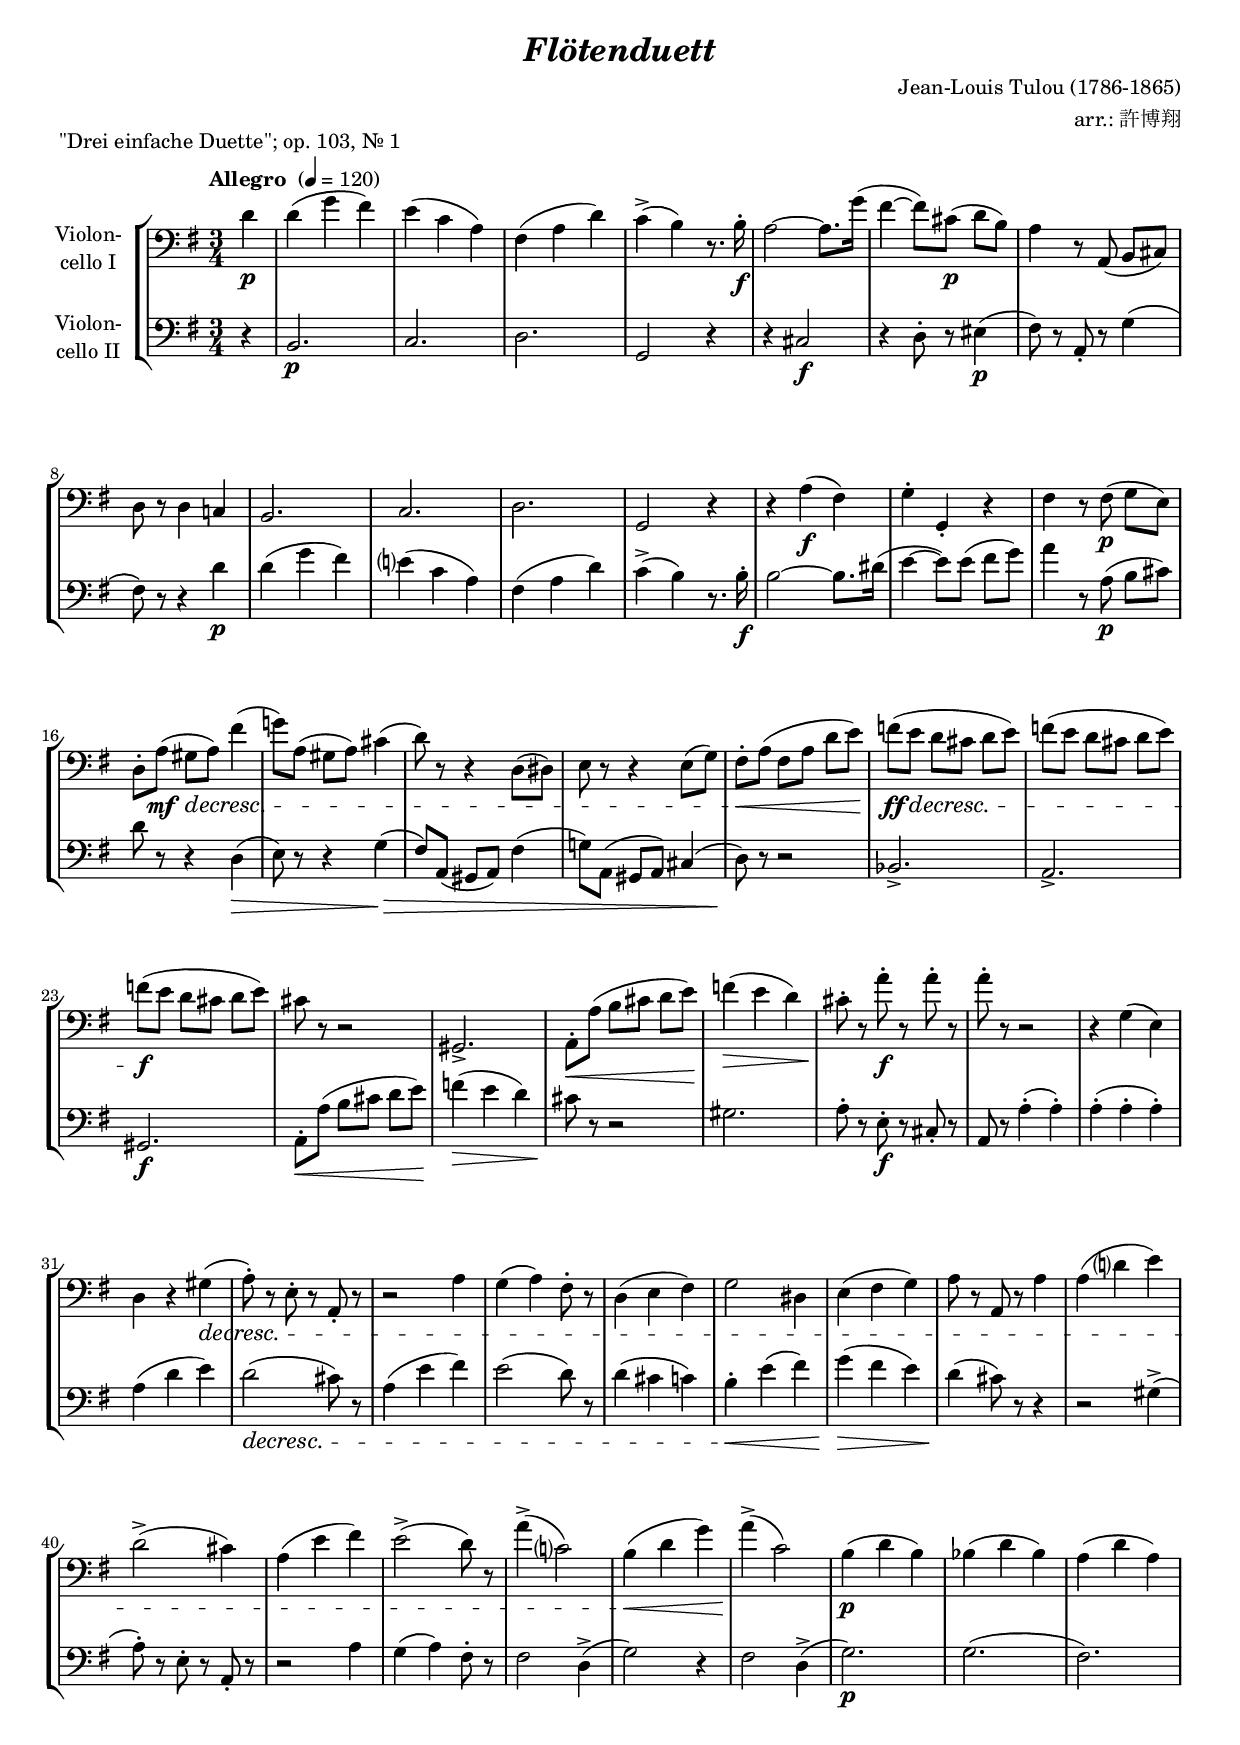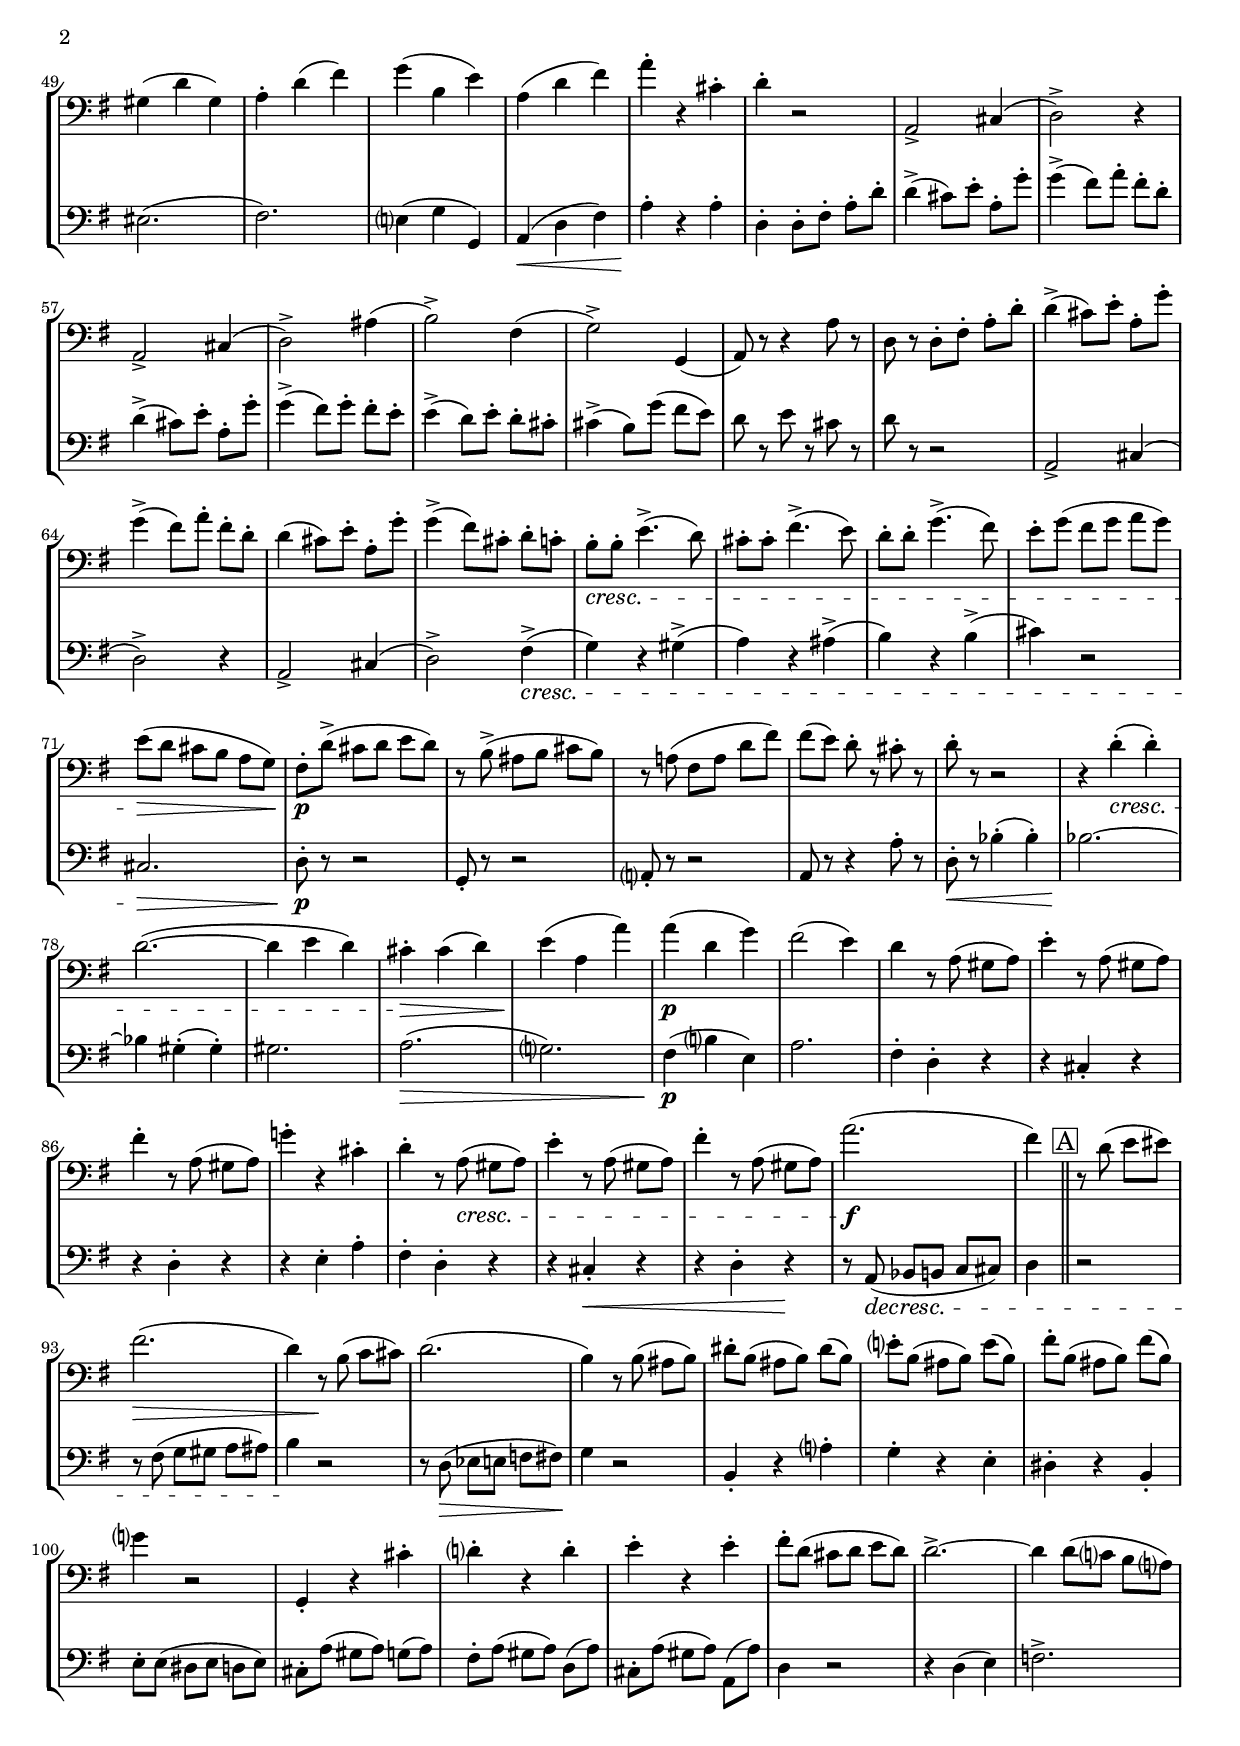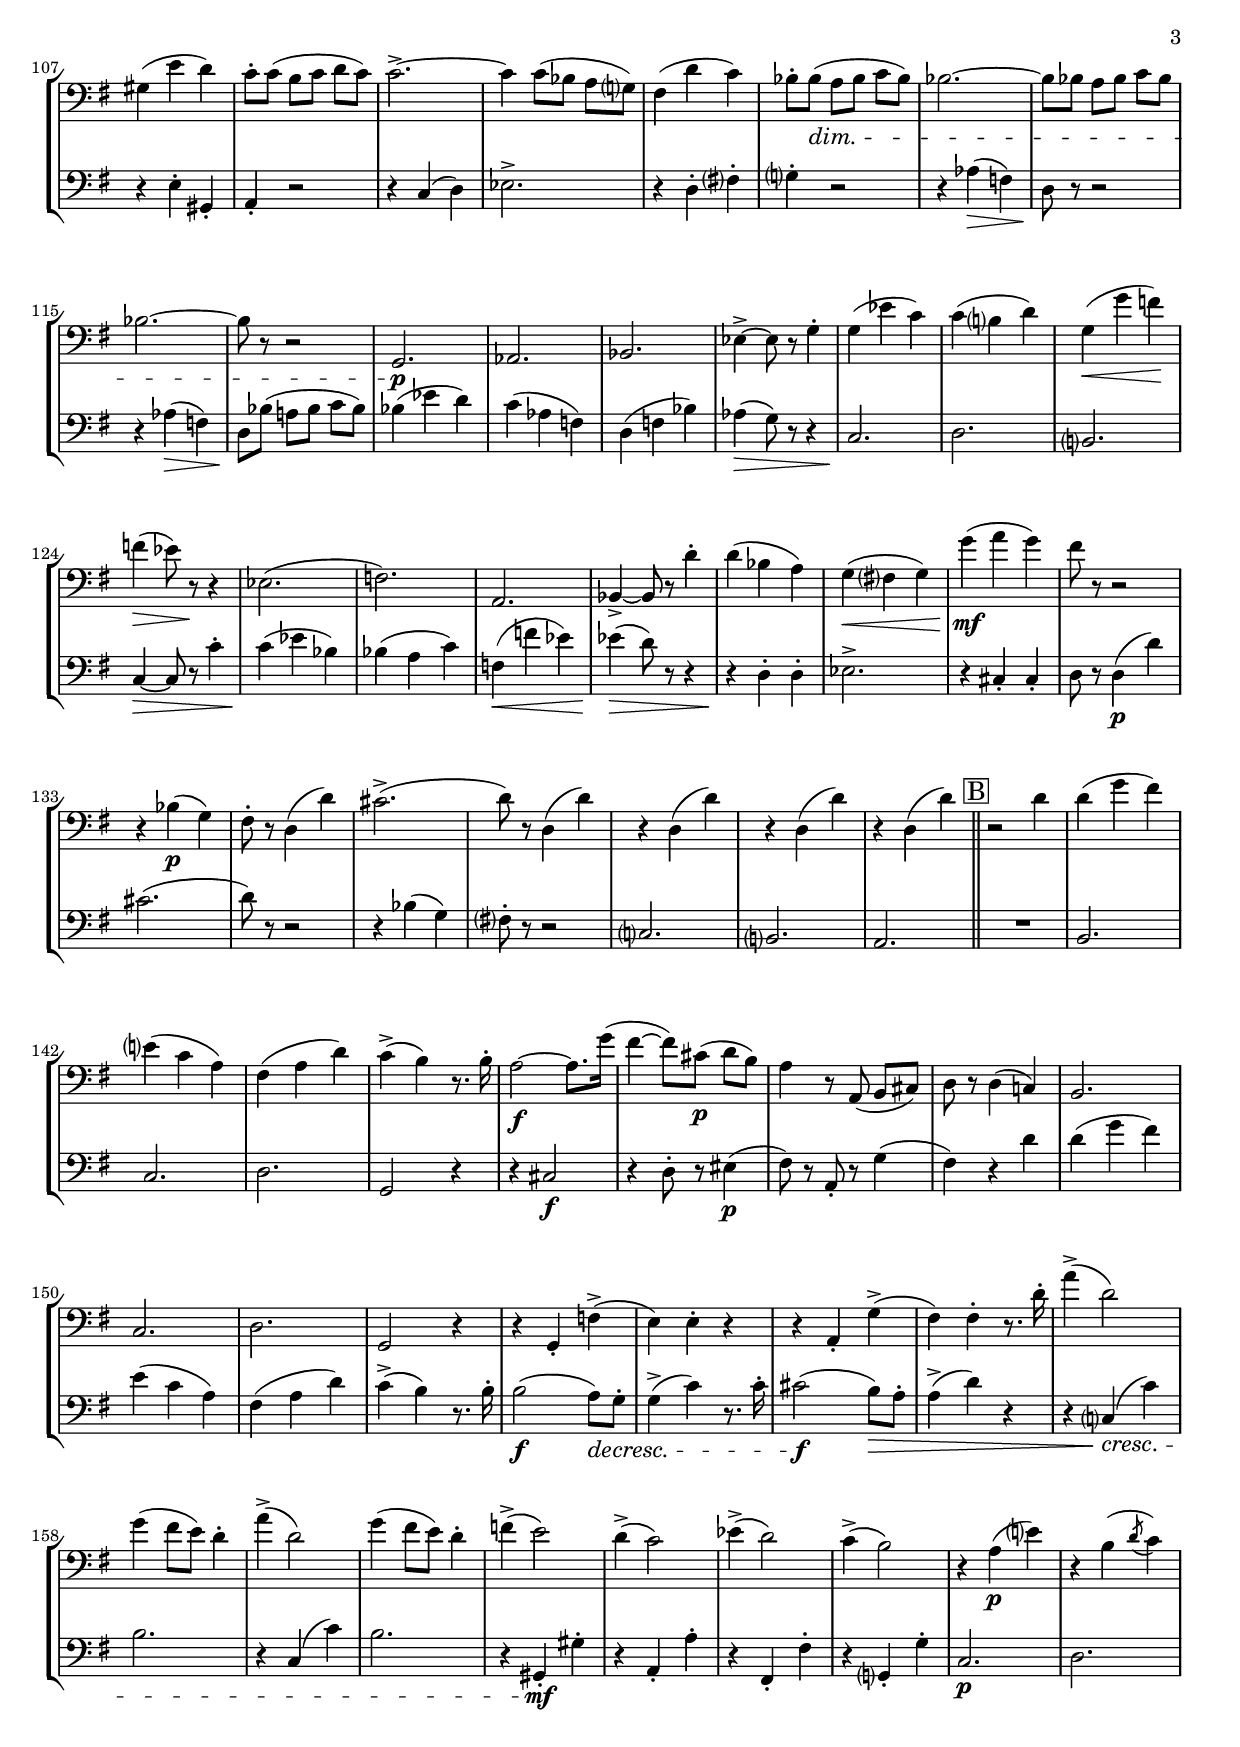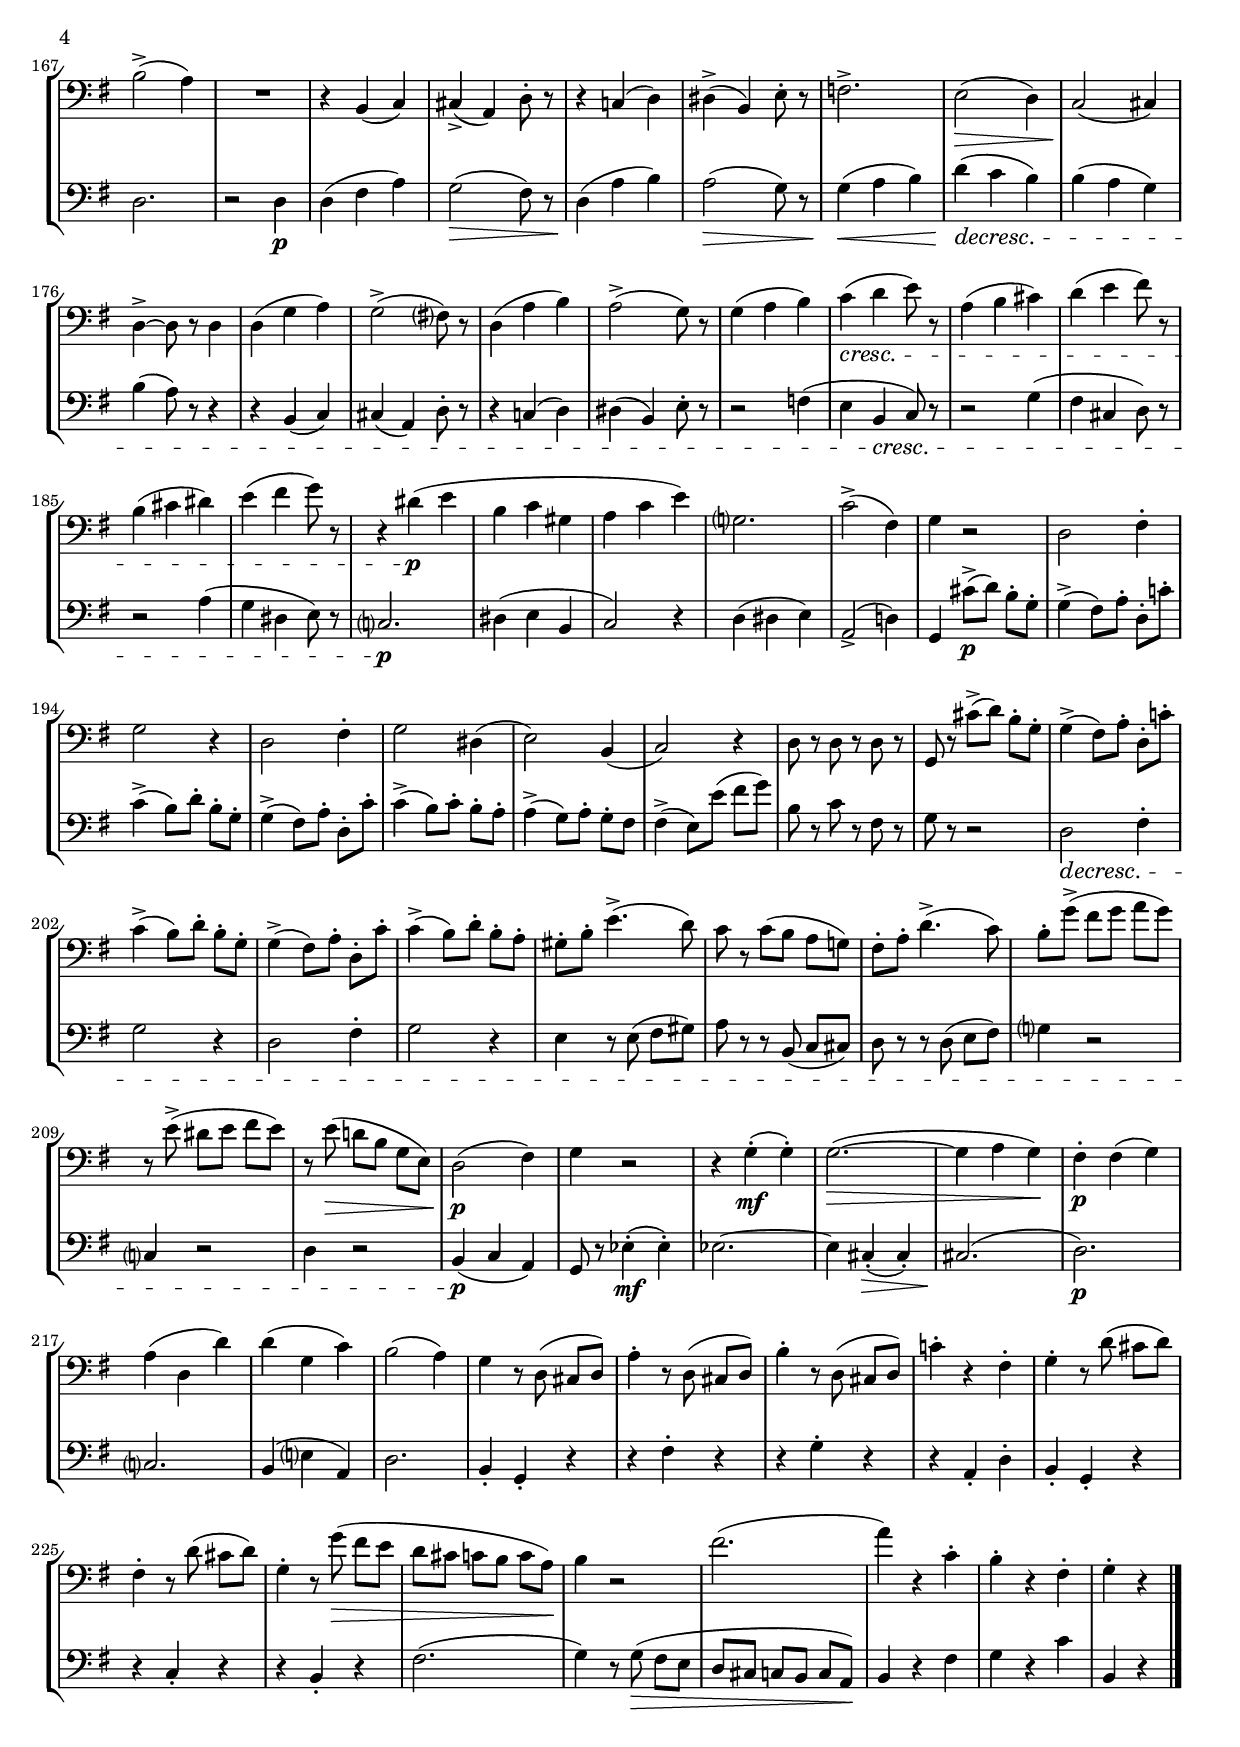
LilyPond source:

\version "2.18.2"
\include "deutsch.ly"
  
#(set-global-staff-size 18)

\header {
  title     = \markup \bold \italic "Flötenduett"
  composer  = "Jean-Louis Tulou (1786-1865)"
  arranger  = "arr.: 許博翔"
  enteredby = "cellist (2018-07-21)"
  piece     = "\"Drei einfache Duette\"; op. 103, Nr. 1"
}

voiceconsts = {
  \key g \major
  \time 3/4
  \clef "bass"
%  \numericTimeSignature
  \compressFullBarRests
  % Set default beaming for all staves
  \set Timing.beamExceptions = #'()
  \set Timing.baseMoment     = #(ly:make-moment 1 4)
  \set Timing.beatStructure  = #'(1 1 1)
  \tempo "Allegro " 4=120
}

micl = "clarinet"
mifl = "flute"
miob = "oboe"
mifh = "french horn"
misx = "tenor sax"
mist = "string ensemble 1"
miba = "cello"

boxa = { \bar "||" \mark \markup \box "A" }
boxb = { \bar "||" \mark \markup \box "B" }

va = \relative c' {
  \voiceconsts

  \partial 4 d4\p
  d( g fis)
  e( c a)
  fis( a d)
  c(-> h) r8. h16-.\f
  a2~ a8. g'16(
  fis4~ fis8) cis(\p d h)
  a4 r8 a,( h cis)
  
  d r d4 c!
  h2.
  c
  d
  g,2 r4
  r a'(\f fis)
  g-. g,-. r
  fis' r8 fis(\p g e)
  d-. a'(\mf gis\decresc a) fis'4(
  g!8) a,( gis a) cis4(
  
  d8) r r4 d,8( dis)
  e r r4 e8( g)
  fis-.\< a( fis a d e)\!
  f(\ff e\decresc d cis d e)
  f( e d cis d e)

  f(\f e d cis d e)
  cis r r2
  gis,2.->
  a8-.\< a'( h cis d e)\!
  f4(\> e d)
  cis8-.\! r a'-.\f r a-. r
  a-. r r2
  r4 g,( e)

  d r gis(\decresc
  a8)-. r e-. r a,-. r
  r2 a'4
  g( a) fis8-. r
  d4( e fis)
  g2 dis4
  e( fis g)
  a8 r a, r a'4
  a( d? e)

  d2(-> cis4)
  a( e' fis)
  e2(-> d8) r
  a'4(-> c,?2)
  h4(\< d g)
  a(->\! c,2)
  h4(\p d h)
  b( d b)
  a( d a)
  gis( d' gis,)

  a-. d( fis)
  g( h, e)
  a,( d fis)
  a-.\! r cis,-.
  d-. r2
  a,-> cis4(
  d2)-> r4
  a2-> cis4(
  d2)-> ais'4(
  h2)-> fis4(
  g2)-> g,4(

  a8) r r4 a'8 r
  d, r d-. fis-. a-. d-.
  d4(-> cis8) e-. a,-. g'-.
  g4(-> fis8) a-. fis-. d-.
  d4( cis8) e-. a,-. g'-.
  g4(-> fis8) cis-. d-. c-.

  h-.\cresc h-. e4.(-> d8)
  cis-. cis-. fis4.(-> e8)
  d-. d-. g4.(-> fis8)
  e-. g( fis g a g)
  e(\> d cis h a g)\!
  fis-.\p d'(-> cis d e d)

  r h(-> ais h cis h)
  r a!( fis a d fis)
  fis( e) d-. r cis-. r
  d-. r r2
  r4 d(-.\cresc d)-.
  d2.(~
  d4 e d)
  cis-.\> cis( d)

  e(\! a, a')
  a(\p d, g)
  fis2( e4)
  d r8 a( gis a)
  e'4-. r8 a,( gis a)
  fis'4-. r8 a,( gis a)
  g'!4-. r cis,-.
  d-. r8 a(\cresc gis a)

  e'4-. r8 a,( gis a)
  fis'4-. r8 a,( gis a)
  a'2.(\f
  fis4) \boxa r8 d( e eis)
  fis2.(\>
  d4) r8\! h( c cis)
  d2.(
  h4) r8 h( ais h)

  dis-. h( ais h) dis( h)
  e?-. h( ais h) e( h)
  fis'-. h,( ais h) fis'( h,)
  g'?4 r2
  g,,4-. r cis'-.
  d?-. r d-.
  e-. r e-.

  fis8-. d( cis d e d)
  d2.~->
  d4 d8( c? h a?)
  gis4( e' d)
  c8-. c( h c d c)
  c2.~->
  c4 c8( b a g?)
  fis4( d' c)

  b8-. b(\dim a b c b)
  b2.~
  b8 b a b c b
  b2.~
  b8 r r2
  g,2.\p
  as
  b
  es4~-> es8 r g4-.
  g( es' c)

  c( h? d)
  g,(\< g' f)\!
  f(\> es8) r\! r4
  es,2.(
  f)
  a,
  b4~-> b8 r d'4-.
  d( b a)
  g(\< fis? g)
  g'(\!\mf a g)

  fis8 r r2
  r4 b,(\p g)
  fis8-. r d4( d')
  cis2.(->
  d8) r d,4( d')
  r d,( d')
  r d,( d')
  r d,( d') \boxb
  r2 d4
  d( g fis)

  e?( c a)
  fis( a d)
  c(-> h) r8. h16-.
  a2~\f a8. g'16(
  fis4~ fis8) cis(\p d h)
  a4 r8 a,( h cis)
  d r d4( c!)
  h2.
  c

  d
  g,2 r4
  r g-. f'(->
  e) e-. r
  r a,-. g'(->
  fis) fis-. r8. d'16-.
  a'4(-> d,2)
  g4( fis8 e) d4-.
  a'(-> d,2)
  g4( fis8 e) d4-.

  f(-> e2)
  d4(-> c2)
  es4(-> d2)
  c4(-> h2)
  r4 a(\p e'?)
  r h( \acciaccatura d8 c4)
  h2(-> a4)
  R2.
  r4 h,( c)
  cis(-> a) d8-. r
  r4 c!( d)

  dis(-> h) e8-. r
  f2.->
  e2(\> d4)
  c2(\! cis4)
  d~-> d8 r d4
  d( g a)
  g2(-> fis?8) r
  d4( a' h)
  a2(-> g8) r
  g4( a h)

  c(\cresc d e8) r
  a,4( h cis)
  d( e fis8) r
  h,4( cis dis)
  e( fis g8) r
  r4 dis(\p e
  h c gis
  a c e)
  g,?2.

  c2(-> fis,4)
  g r2
  d fis4-.
  g2 r4
  d2 fis4-.
  g2 dis4(
  e2) h4(
  c2) r4
  d8 r d r d r
  g, r cis'(-> d) h-. g-.

  g4(-> fis8) a-. d,-. c'!-.
  c4(-> h8) d-. h-. g-.
  g4(-> fis8) a-. d,-. c'-.
  c4(-> h8) d-. h-. a-.
  gis-. h-. e4.(-> d8)
  c r c( h a g!)
  fis-. a-. d4.(-> c8)

  h-. g'(-> fis g a g)
  r e(-> dis e fis e)
  r e(\> d! h g e)
  d2(\!\p fis4)
  g r2
  r4 g(-.\mf g)-.
  g2.(~\>
  g4 a g)\!

  fis-.\p fis( g)
  a( d, d')
  d( g, c)
  h2( a4)
  g r8 d( cis d)
  a'4-. r8 d,( cis d)
  h'4-. r8 d,( cis d)
  c'!4-. r fis,-.
  g-. r8 d'( cis d)

  fis,4-. r8 d'( cis d)
  g,4-. r8 g'(\> fis e
  d cis c h c a)\!
  h4 r2
  fis'2.(
  a4) r c,-.
  h-. r fis-.
  g-. r \bar "|."
}

vb = \relative c {
  \voiceconsts

  \partial 4 r4
  h2.\p
  c
  d
  g,2 r4
  r cis2\f
  r4 d8-. r eis4(\p
  fis8) r a,-. r g'4(
  fis8) r r4 d'\p
  d( g fis)
  e?( c a)
  
  fis( a d)
  c(-> h) r8. h16-.\f
  h2~ h8. dis16(
  e4~ e8) e( fis g)
  a4 r8 a,(\p h cis)
  d r r4 d,(\>
  e8) r r4 g(\>
  fis8) a,( gis a) fis'4(

  g!8) a,( gis a) cis4(
  d8)\! r r2
  b2.->
  a->
  gis\f
  a8-.\< a'( h cis d e)\!
  f4(\> e d)
  cis8\! r r2
  gis2.

  a8-. r e-.\f r cis-. r
  a r a'4(-. a)-.
  a(-. a-. a)-.
  a( d e)
  d2(\decresc cis8) r
  a4( e' fis)
  e2( d8) r
  d4( cis c)
  h4-.\< e( fis)

  g(\!\> fis e)
  d(\! cis8) r r4
  r2 gis4(->
  a8)-. r e-. r a,-. r
  r2 a'4
  g( a) fis8-. r
  fis2 d4(->
  g2) r4
  fis2 d4(->
  g2.)\p

  g(
  fis)
  eis(
  fis)
  e?4( g g,)
  a(\< d fis)
  a-.\! r a-.
  d,-. d8-. fis-. a-. d-.
  d4(-> cis8) e-. a,-. g'-.
  g4(-> fis8) a-. fis-. d-.

  d4(-> cis8) e-. a,-. g'-.
  g4(-> fis8) g-. fis-. e-.
  e4(-> d8) e-. d-. cis-.
  cis4(-> h8) g'( fis e)
  d r e r cis r
  d r r2
  a,-> cis4(

  d2)-> r4
  a2-> cis4(
  d2)-> fis4(->\cresc
  g) r gis(->
  a) r ais(->
  h) r h(->
  cis) r2
  cis,2.\>
  d8-.\!\p r r2
  g,8-. r r2
  a?8-. r r2

  a8 r r4 a'8-. r
  d,-.\< r b'4(-. b)-.
  b2.~\!
  b4 gis(-. gis)-.
  gis2.
  a(\>
  g?)
  fis4(\!\p h? e,)
  a2.
  fis4-. d-. r
  r cis-. r

  r d-. r
  r e-. a-.
  fis-. d-. r
  r cis-.\< r
  r d-. r\!
  r8 a(\decresc b h c cis)
  d4 \boxa r2
  r8 fis( g gis a ais)

  h4\! r2
  r8 d,(\> es e f fis)
  g4\! r2
  h,4-. r a'?-.
  g-. r e-.
  dis-. r h-.
  e8-. e( dis e d e)
  cis-. a'( gis a) g( a)

  fis-. a( gis a) d,( a')
  cis,-. a'( gis a) a,( a')
  d,4 r2
  r4 d( e)
  f2.->
  r4 e-. gis,-.
  a-. r2
  r4 c( d)
  es2.->
  r4 d-. fis?-.

  g?-. r2
  r4 as(\> f)
  d8\! r r2
  r4 as'(\> f)
  d8\! b'( a! b c b)
  b4( es d)
  c( as f)
  d( f b)

  as(\> g8) r r4
  c,2.\!
  d
  h?
  c4~\> c8 r c'4-.
  c(\! es b)
  b( a c)
  f,(\< f' es)
  es(\!\> d8) r r4
  r\! d,-. d-.
  es2.->

  r4 cis-. cis-.
  d8 r d4(\p d')
  cis2.(
  d8) r r2
  r4 b( g)
  fis?8-. r r2
  c?2.
  h?
  a \boxb
  R
  h
  c
  d

  g,2 r4
  r cis2\f
  r4 d8-. r eis4(\p
  fis8) r a,-. r g'4(
  fis) r d'
  d( g fis)
  e( c a)
  fis( a d)
  c(-> h) r8. h16-.
  h2(\f a8)\decresc g-.

  g4(-> c) r8. c16-.
  cis2(\f h8)\> a-.
  a4(-> d) r
  r c,?(\cresc c')
  h2.
  r4 c,( c')
  h2.
  r4 gis,-.\mf gis'-.
  r a,-. a'-.
  r fis,-. fis'-.
  r g,?-. g'-.

  c,2.\p
  d
  d
  r2 d4\p
  d( fis a)
  g2(\> fis8) r
  d4(\! a' h)
  a2(\> g8) r
  g4(\!\< a h)
  d(\!\decresc c h)
  h( a g)

  h( a8) r r4
  r h,( c)
  cis( a) d8-. r
  r4 c!( d)
  dis( h) e8-. r
  r2 f4(
  e h\cresc c8) r
  r2 g'4(
  fis cis d8) r
  r2 a'4(

  g dis e8) r
  c?2.\p
  dis4( e h
  c2) r4
  d( dis e)
  a,2(-> d!4)
  g, cis'8(->\p d) h-. g-.
  g4(-> fis8) a-. d,-. c'!-.

  c4(-> h8) d-. h-. g-.

  g4(-> fis8) a-. d,-. c'-.
  c4(-> h8) c-. h-. a-.
  a4(-> g8) a-. g-. fis
  fis4(-> e8) e'( fis g)
  h, r c r fis, r
  g r r2
  d\decresc fis4-.
  g2 r4
  d2 fis4-.

  g2 r4
  e r8 e( fis gis)
  a r r h,( c cis)
  d r r d( e fis)
  g?4 r2
  c,?4 r2
  d4 r2
  h4(\p c a)
  g8 r es'4(-.\mf es)-.

  es2.~
  es4 cis(-.\> cis)-.
  cis2.(\!
  d)\p
  c?
  h4( e? a,)
  d2.
  h4-. g-. r
  r fis'-. r
  r g-. r
  r a,-. d-.
  h-. g-. r

  r c-. r
  r h-. r
  fis'2.(
  g4) r8 g(\> fis e
  d cis c h c a)\!
  h4 r fis'
  g r c
  h,4 r \bar "|."
}


music = \new StaffGroup <<  
      \new Staff {
	\set Staff.midiInstrument = \miba
	\set Staff.instrumentName = \markup \center-column { "Violon-" "cello I" }
	\transpose g g { \va }
      }
  
      \new Staff {
	\set Staff.midiInstrument = \miba
	\set Staff.instrumentName = \markup \center-column { "Violon-" "cello II" }
	\transpose g g { \vb }
      }
>>

\book {
  \score {
    \music
    \layout {}
  }

  \score {
    \unfoldRepeats \music

    \midi {
      \context {
        \Score
      }
    }
  }
}
